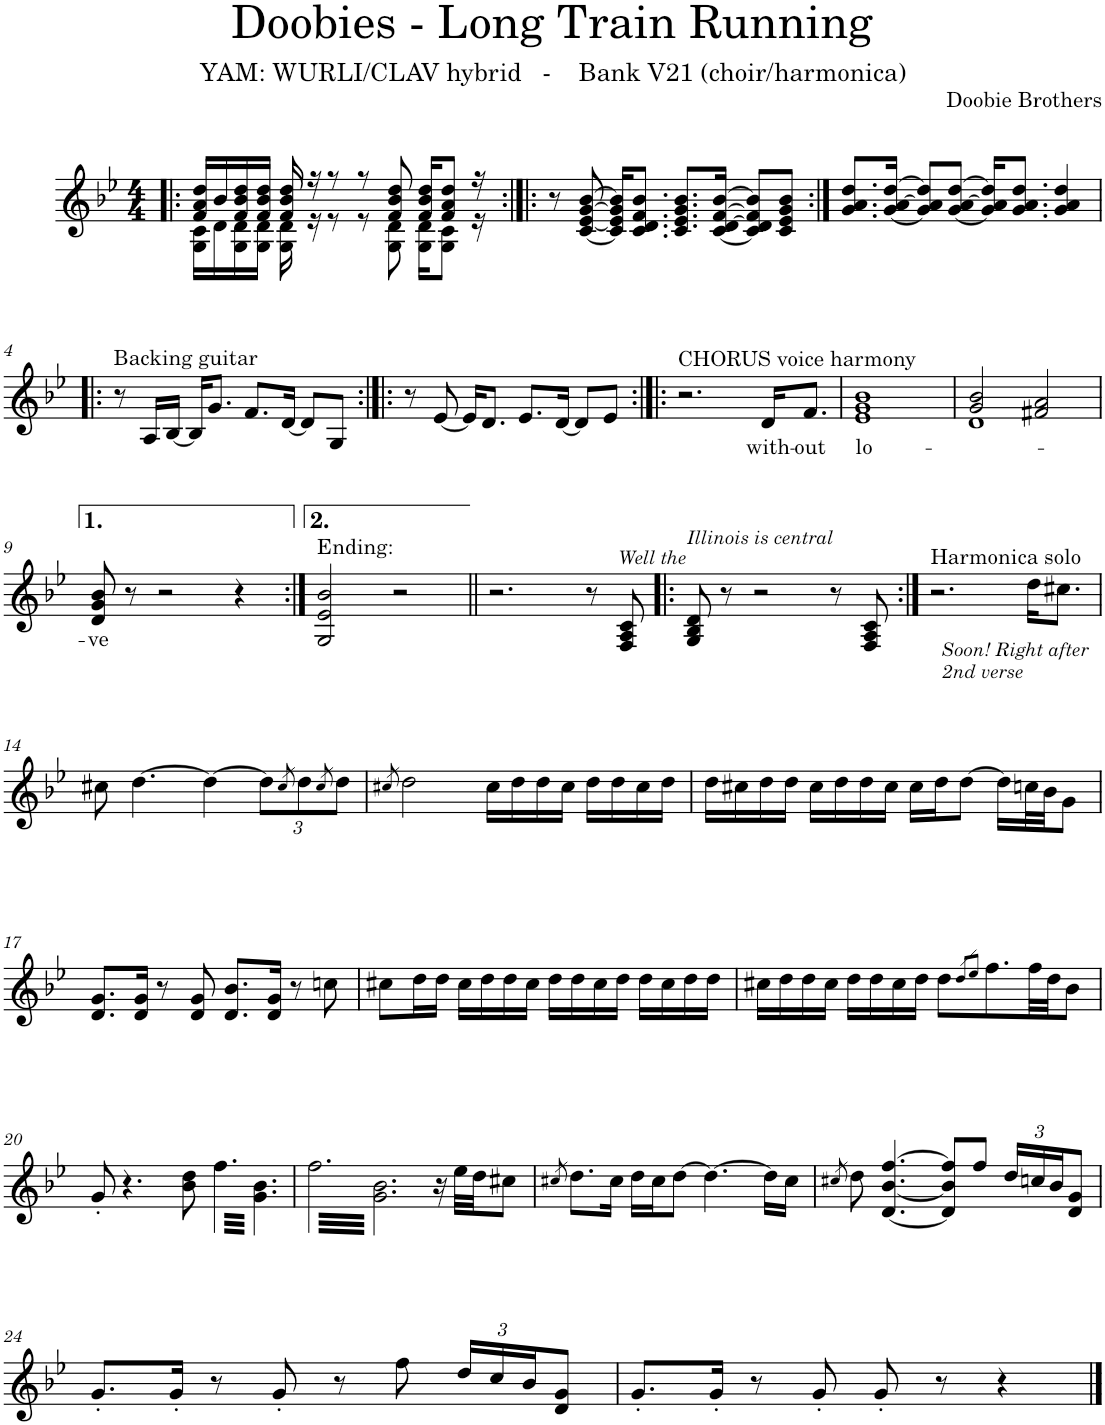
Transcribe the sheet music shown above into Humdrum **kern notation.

**kern	**text
*part1	*part1
*staff1	*staff1
*I"Piano	*
*I'Pno.	*
*clefG2	*
*k[b-e-]	*
*M4/4	*
=1!|:	=1!|:
*^	*
16f/ 16a/ 16dd/LL	16G\ 16c\LL	.
16b-/	16d\	.
16f/ 16b-/ 16dd/	16G\ 16d\	.
16f/ 16b-/ 16dd/JJ	16G\ 16d\JJ	.
16f/ 16b-/ 16dd/	16G\ 16d\	.
16r	16r	.
8r	8r	.
8r	8r	.
8f/ 8b-/ 8dd/	8G\ 8d\	.
16f/ 16b-/ 16dd/KL	16G\ 16d\KL	.
8f/ 8a/ 8dd/J	8G\ 8c\J	.
16r	16r	.
*v	*v	*
=2:|!|:	=2:|!|:
8r	.
[8c/ [8e-/ [8g/ [8b-/	.
16c/] 16e-/] 16g/] 16b-/]KL	.
8.c/ 8.d/ 8.f/ 8.b-/J	.
8.c/ 8.e-/ 8.g/ 8.b-/L	.
[16c/ [16d/ [16f/ [16b-/Jk	.
8c/] 8d/] 8f/] 8b-/]L	.
8c/ 8e-/ 8g/ 8b-/J	.
=3:|!	=3:|!
8.g/ 8.a/ 8.dd/L	.
[16g/ [16a/ [16dd/Jk	.
8g/] 8a/] 8dd/]L	.
[8g/ [8a/ [8dd/J	.
16g/] 16a/] 16dd/]KL	.
8.g/ 8.a/ 8.dd/J	.
4g/ 4a/ 4dd/	.
!!LO:LB:g=z
=4!|:	=4!|:
!LO:TX:a:t=Backing guitar	!
8r	.
16A/LL	.
[16B-/JJ	.
16B-/KL]	.
8.g/J	.
8.f/L	.
[16d/Jk	.
8d/L]	.
8G/J	.
=5:|!|:	=5:|!|:
8r	.
[8e-/	.
16e-/KL]	.
8.d/J	.
8.e-/L	.
[16d/Jk	.
8d/L]	.
8e-/J	.
=6:|!|:	=6:|!|:
!LO:TX:a:t=CHORUS voice harmony	!
2.r	.
!	!LO:LY:b
16d/KL	with-
!	!LO:LY:b
8.f/J	-out
=7	=7
!	!LO:LY:b
1e- 1g 1b-	lo-
=8	=8
*^	*
2g/ 2b-/	1d	.
2f#X/ 2a/	.	.
*v	*v	*
!!LO:LB:g=z
=9	=9
!	!LO:LY:b
8d/ 8g/ 8b-/	-ve
8r	.
2r	.
4r	.
=10:|!	=10:|!
!LO:TX:a:t=Ending&colon;	!
2G/ 2e-/ 2b-/	.
2r	.
=11||	=11||
2.r	.
8r	.
!LO:TX:a:i:t=Well the	!
8F/ 8A/ 8c/	.
=12!|:	=12!|:
!LO:TX:a:i:t=Illinois is central	!
8G/ 8B-/ 8d/	.
8r	.
2r	.
8r	.
8F/ 8A/ 8c/	.
=13:|!	=13:|!
!LO:TX:a:t=Harmonica solo	!
!LO:TX:b:i:t=Soon! Right after	!
!LO:TX:b:t=2nd verse	!
2.r	.
16dd\KL	.
8.cc#X\J	.
!!LO:LB:g=z
=14	=14
8cc#X\	.
[4.dd\	.
4dd\_	.
*Xbrackettup	*
12dd\L]	.
8qcc#/	.
12dd\	.
8qcc#/	.
12dd\J	.
=15	=15
8qcc#X/	.
2dd\	.
16cc#\LL	.
16dd\	.
16dd\	.
16cc#\JJ	.
16dd\LL	.
16dd\	.
16cc#\	.
16dd\JJ	.
=16	=16
16dd\LL	.
16cc#X\	.
16dd\	.
16dd\JJ	.
16cc#\LL	.
16dd\	.
16dd\	.
16cc#\JJ	.
16cc#\LL	.
16dd\J	.
[8dd\J	.
16dd\LL]	.
32ccn\L	.
32b-\JJ	.
8g\J	.
!!LO:LB:g=z
=17	=17
8.d/ 8.g/L	.
16d/ 16g/Jk	.
8r	.
8d/ 8g/	.
8.d/ 8.b-/L	.
16d/ 16g/Jk	.
8r	.
8ccn\	.
=18	=18
8cc#X\L	.
16dd\L	.
16dd\JJ	.
16cc#\LL	.
16dd\	.
16dd\	.
16cc#\JJ	.
16dd\LL	.
16dd\	.
16cc#\	.
16dd\JJ	.
16dd\LL	.
16cc#\	.
16dd\	.
16dd\JJ	.
=19	=19
16cc#X\LL	.
16dd\	.
16dd\	.
16cc#\JJ	.
16dd\LL	.
16dd\	.
16cc#\	.
16dd\JJ	.
8dd\L	.
8qdd/L	.
8qee-/J	.
8.ff\	.
32ff\LL	.
32dd\JJ	.
8b-\J	.
!!LO:LB:g=z
=20	=20
8g'/	.
4.r	.
8b-\ 8dd\	.
12..ff@@64@@\	.
*tremolo	*
[32g\ [32b-\LLL	.
32g\] 32b-\]	.
32g\ 32b-\	.
32g\ 32b-\JJJ	.
*Xtremolo	*
.	.
.	.
=21	=21
6..ff@@64@@\	.
.	.
.	.
.	.
*tremolo	*
[32g\ [32b-\LLL	.
32g\] 32b-\]	.
32g\ 32b-\	.
32g\] 32b-\]	.
32g\ 32b-\	.
32g\] 32b-\]	.
32g\ 32b-\	.
32g\ 32b-\JJJ	.
*Xtremolo	*
.	.
.	.
.	.
.	.
16r	.
.	.
32ee-\LLL	.
32dd\JJ	.
8cc#X\J	.
.	.
.	.
.	.
=22	=22
8qcc#X/	.
8.dd\L	.
16cc#\Jk	.
16dd\LL	.
16cc#\J	.
[8dd\J	.
4.dd\_	.
16dd\LL]	.
16cc#\JJ	.
=23	=23
8qcc#X/	.
8dd\	.
[4.d/ [4.b-/ [4.ff/	.
8d/] 8b-/] 8ff/]L	.
8ff/J	.
24dd/LL	.
24ccn/	.
24b-/J	.
8d/ 8g/J	.
!!LO:LB:g=z
=24	=24
8.g'/L	.
16g'/Jk	.
8r	.
8g'/	.
8r	.
8ff\	.
24dd/LL	.
24cc/	.
24b-/J	.
8d/ 8g/J	.
=25	=25
8.g'/L	.
16g'/Jk	.
8r	.
8g'/	.
8g'/	.
8r	.
4r	.
==	==
*-	*-
